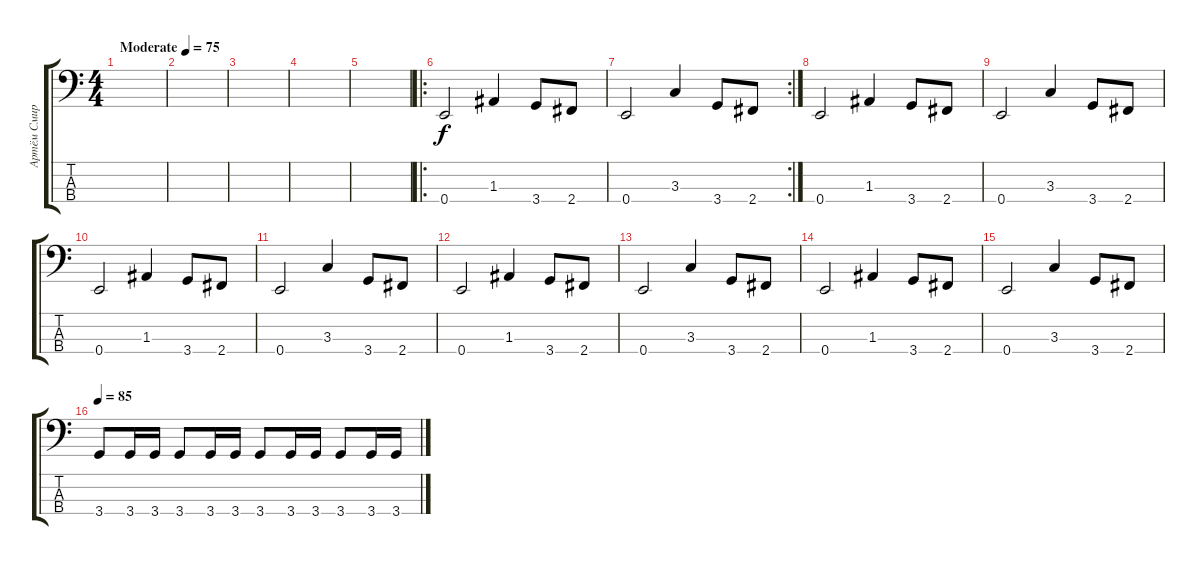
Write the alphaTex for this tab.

\track ("Артём Смирнов" "Артём Смир") {instrument electricbasspick}
\staff {score tabs}
\tuning (G2 D2 A1 E1) {hide}
\ts (4 4)
\tempo (75 "Moderate")
\clef f4
\ks c
|
|
|
|
|
\ro
0.4.2 1.3.4 3.4.8 2.4.8 |
\rc 2
0.4.2 3.3.4 3.4.8 2.4.8 |
0.4.2 1.3.4 3.4.8 2.4.8 |
0.4.2 3.3.4 3.4.8 2.4.8 |
0.4.2 1.3.4 3.4.8 2.4.8 |
0.4.2 3.3.4 3.4.8 2.4.8 |
0.4.2 1.3.4 3.4.8 2.4.8 |
0.4.2 3.3.4 3.4.8 2.4.8 |
0.4.2 1.3.4 3.4.8 2.4.8 |
0.4.2 3.3.4 3.4.8 2.4.8 |
\tempo 85
3.4.8 3.4.16 3.4.16 3.4.8 3.4.16 3.4.16 3.4.8 3.4.16 3.4.16 3.4.8 3.4.16 3.4.16
